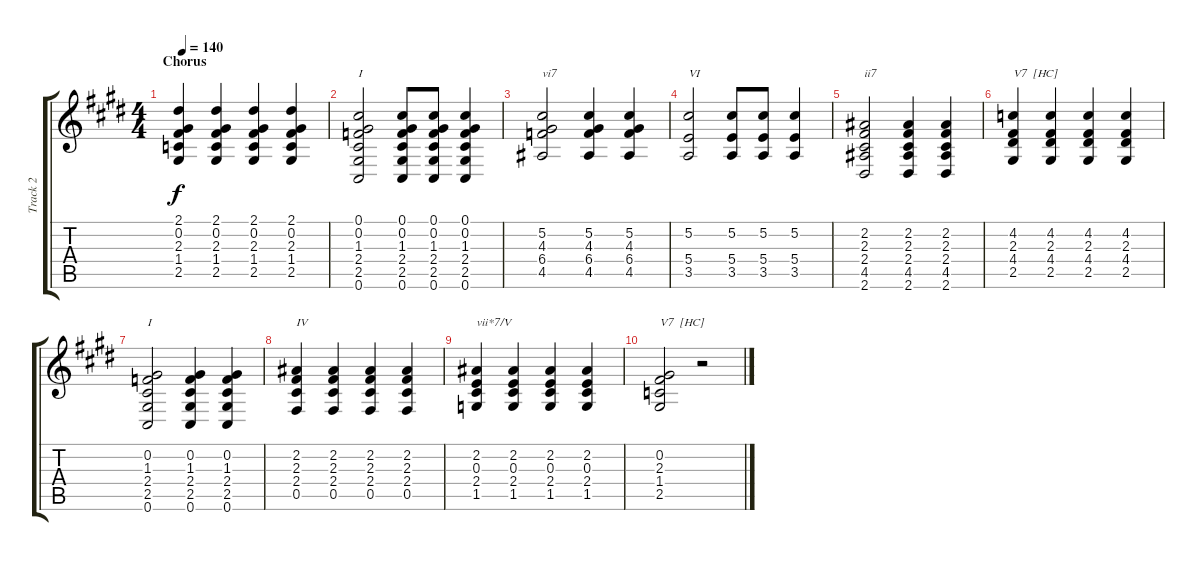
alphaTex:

\track ("Track 2" "Track 2") {instrument electricguitarjazz}
\staff {score tabs}
\tuning (Db4 Ab3 E3 B2 Gb2 Db2) {hide}
\ts (4 4)
\section ("" "Chorus")
\tempo 140
\clef g2
\ks e
(2.1 0.2 2.3 1.4 2.5).4{dy f} (2.1 0.2 2.3 1.4 2.5).4 (2.1 0.2 2.3 1.4 2.5).4 (2.1 0.2 2.3 1.4 2.5).4 |
(0.1 0.2 1.3 2.4 2.5 0.6).2{txt "I"} (0.1 0.2 1.3 2.4 2.5 0.6).8 (0.1 0.2 1.3 2.4 2.5 0.6).8 (0.1 0.2 1.3 2.4 2.5 0.6).4 |
(5.2 4.3 6.4 4.5).2{txt "vi7"} (5.2 4.3 6.4 4.5).4 (5.2 4.3 6.4 4.5).4 |
(5.2 5.4 3.5).2{txt "VI"} (5.2 5.4 3.5).8 (5.2 5.4 3.5).8 (5.2 5.4 3.5).4 |
(2.2 2.3 2.4 4.5 2.6).2{txt "ii7"} (2.2 2.3 2.4 4.5 2.6).4 (2.2 2.3 2.4 4.5 2.6).4 |
(4.2 2.3 4.4 2.5).4{txt "V7  [HC]"} (4.2 2.3 4.4 2.5).4 (4.2 2.3 4.4 2.5).4 (4.2 2.3 4.4 2.5).4 |
(0.2 1.3 2.4 2.5 0.6).2{txt "I"} (0.2 1.3 2.4 2.5 0.6).4 (0.2 1.3 2.4 2.5 0.6).4 |
(2.2 2.3 2.4 0.5).4{txt "IV"} (2.2 2.3 2.4 0.5).4 (2.2 2.3 2.4 0.5).4 (2.2 2.3 2.4 0.5).4 |
(2.2 0.3 2.4 1.5).4{txt "vii*7/V"} (2.2 0.3 2.4 1.5).4 (2.2 0.3 2.4 1.5).4 (2.2 0.3 2.4 1.5).4 |
(0.2 2.3 1.4 2.5).2{txt "V7  [HC]"} r.2
